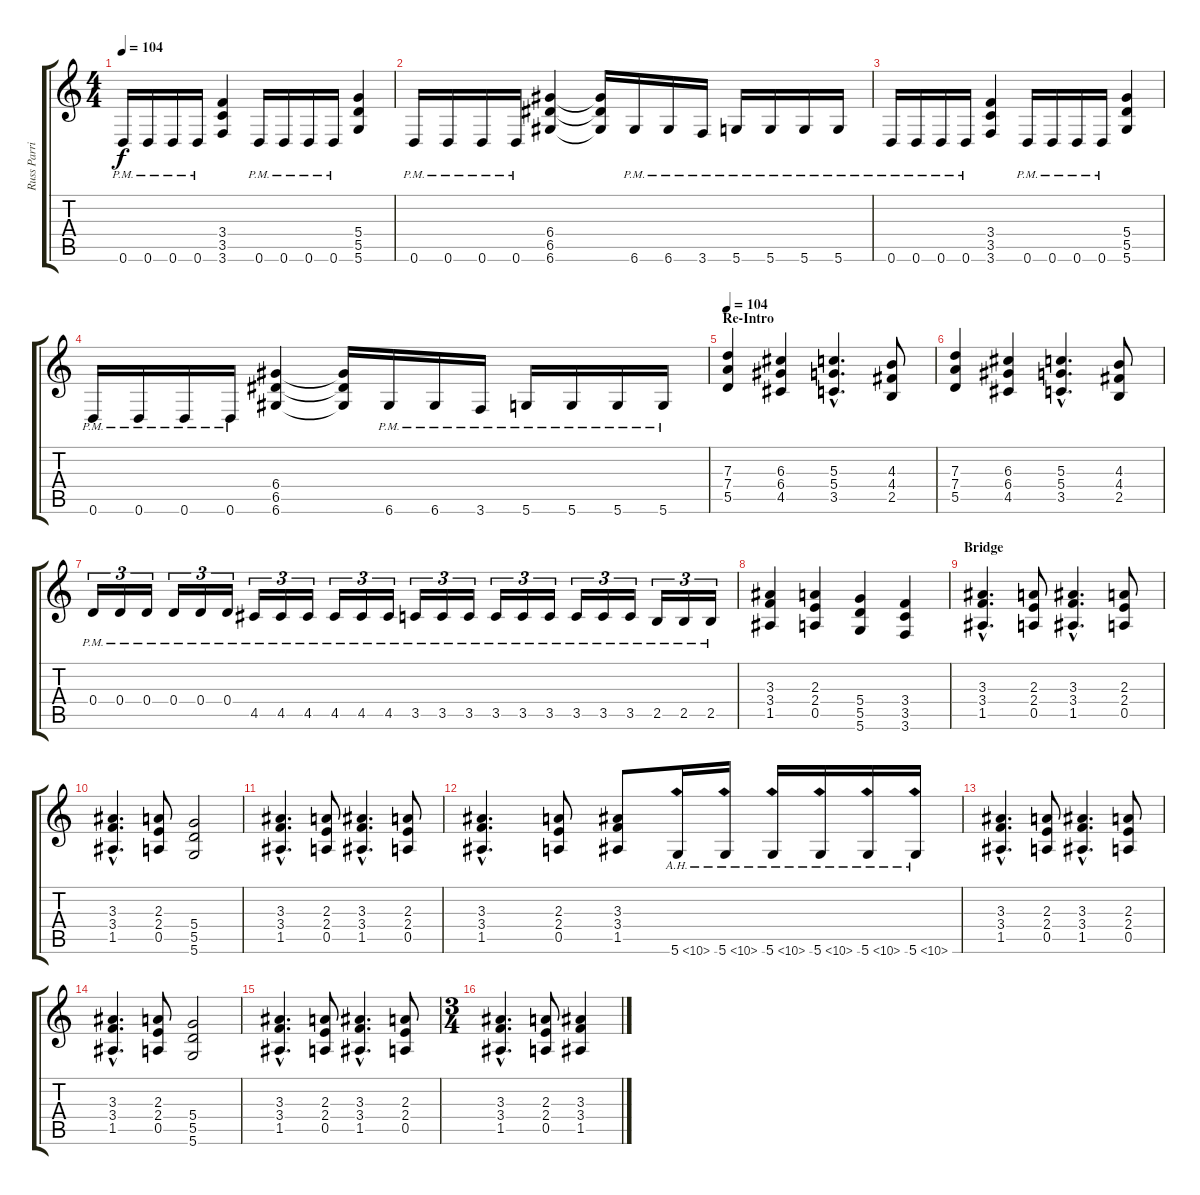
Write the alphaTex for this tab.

\track ("Russ Parrish" "Russ Parri") {instrument distortionguitar}
\staff {score tabs}
\tuning (E4 B3 G3 D3 A2 D2) {hide}
\ts (4 4)
\tempo 104
\clef g2
\ks c
0.6{pm}.16{dy f} 0.6{pm}.16 0.6{pm}.16 0.6{pm}.16 (3.4 3.5 3.6).4 0.6{pm}.16 0.6{pm}.16 0.6{pm}.16 0.6{pm}.16 (5.4 5.5 5.6).4 |
0.6{pm}.16 0.6{pm}.16 0.6{pm}.16 0.6{pm}.16 (6.4 6.5 6.6).4 (6.4{t} 6.5{t} 6.6{t}).16 6.6{pm}.16 6.6{pm}.16 3.6{pm}.16 5.6{pm}.16 5.6{pm}.16 5.6{pm}.16 5.6{pm}.16 |
0.6{pm}.16 0.6{pm}.16 0.6{pm}.16 0.6{pm}.16 (3.4 3.5 3.6).4 0.6{pm}.16 0.6{pm}.16 0.6{pm}.16 0.6{pm}.16 (5.4 5.5 5.6).4 |
0.6{pm}.16 0.6{pm}.16 0.6{pm}.16 0.6{pm}.16 (6.4 6.5 6.6).4 (6.4{t} 6.5{t} 6.6{t}).16 6.6{pm}.16 6.6{pm}.16 3.6{pm}.16 5.6{pm}.16 5.6{pm}.16 5.6{pm}.16 5.6{pm}.16 |
\section ("" "Re-Intro")
\tempo 104
(7.3 7.4 5.5).4{volume 13 balance 8 instrument distortionguitar} (6.3 6.4 4.5).4 (5.3{hac} 5.4{hac} 3.5{hac}).4{d} (4.3 4.4 2.5).8 |
(7.3 7.4 5.5).4 (6.3 6.4 4.5).4 (5.3{hac} 5.4{hac} 3.5{hac}).4{d} (4.3 4.4 2.5).8 |
0.4{pm}.16{tu (3 2)} 0.4{pm}.16{tu (3 2)} 0.4{pm}.16{tu (3 2)} 0.4{pm}.16{tu (3 2)} 0.4{pm}.16{tu (3 2)} 0.4{pm}.16{tu (3 2)} 4.5{pm}.16{tu (3 2)} 4.5{pm}.16{tu (3 2)} 4.5{pm}.16{tu (3 2)} 4.5{pm}.16{tu (3 2)} 4.5{pm}.16{tu (3 2)} 4.5{pm}.16{tu (3 2)} 3.5{pm}.16{tu (3 2)} 3.5{pm}.16{tu (3 2)} 3.5{pm}.16{tu (3 2)} 3.5{pm}.16{tu (3 2)} 3.5{pm}.16{tu (3 2)} 3.5{pm}.16{tu (3 2)} 3.5{pm}.16{tu (3 2)} 3.5{pm}.16{tu (3 2)} 3.5{pm}.16{tu (3 2)} 2.5{pm}.16{tu (3 2)} 2.5{pm}.16{tu (3 2)} 2.5{pm}.16{tu (3 2)} |
(3.3 3.4 1.5).4 (2.3 2.4 0.5).4 (5.4 5.5 5.6).4 (3.4 3.5 3.6).4 |
\section ("" "Bridge")
(3.3{hac} 3.4{hac} 1.5{hac}).4{d} (2.3 2.4 0.5).8 (3.3{hac} 3.4{hac} 1.5{hac}).4{d} (2.3 2.4 0.5).8 |
(3.3{hac} 3.4{hac} 1.5{hac}).4{d} (2.3 2.4 0.5).8 (5.4 5.5 5.6).2 |
(3.3{hac} 3.4{hac} 1.5{hac}).4{d} (2.3 2.4 0.5).8 (3.3{hac} 3.4{hac} 1.5{hac}).4{d} (2.3 2.4 0.5).8 |
(3.3{hac} 3.4{hac} 1.5{hac}).4{d} (2.3 2.4 0.5).8 (3.3 3.4 1.5).8 5.6{ah 5}.16 5.6{ah 5}.16 5.6{ah 5}.16 5.6{ah 5}.16 5.6{ah 5}.16 5.6{ah 5}.16 |
(3.3{hac} 3.4{hac} 1.5{hac}).4{d} (2.3 2.4 0.5).8 (3.3{hac} 3.4{hac} 1.5{hac}).4{d} (2.3 2.4 0.5).8 |
(3.3{hac} 3.4{hac} 1.5{hac}).4{d} (2.3 2.4 0.5).8 (5.4 5.5 5.6).2 |
(3.3{hac} 3.4{hac} 1.5{hac}).4{d} (2.3 2.4 0.5).8 (3.3{hac} 3.4{hac} 1.5{hac}).4{d} (2.3 2.4 0.5).8 |
\ts (3 4)
(3.3{hac} 3.4{hac} 1.5{hac}).4{d} (2.3 2.4 0.5).8 (3.3 3.4 1.5).4
